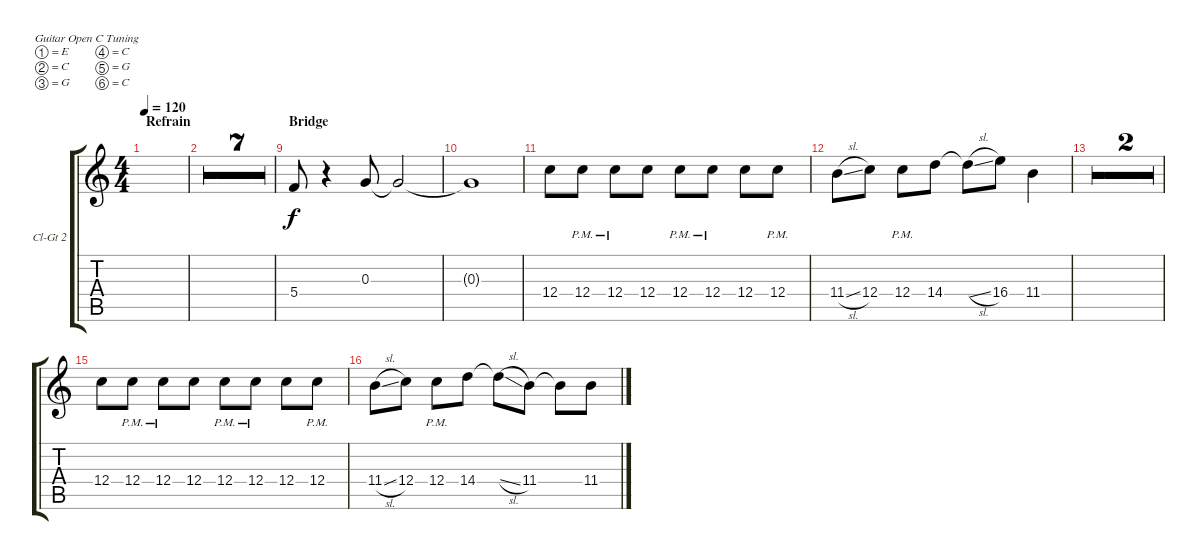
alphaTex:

\defaultSystemsLayout 4
\bracketExtendMode groupsimilarinstruments
\firstSystemTrackNameOrientation horizontal
\otherSystemsTrackNameOrientation horizontal
\track ("Clean Guitar 2" "Cl-Gt 2") {multiBarRest instrument electricguitarclean}
\staff {score tabs}
\tuning (E4 C4 G3 C3 G2 C2)
\ts (4 4)
\section ("" "Refrain")
\tempo 120
\clef g2
\ks c
|
|
|
|
|
|
|
\barLineRight lightlight
|
\section ("" "Bridge")
5.4.8 r.4 0.3.8 0.3{t}.2 |
0.3{t}.1 |
12.4.8 12.4{pm}.8 12.4{pm}.8 12.4.8 12.4{pm}.8 12.4{pm}.8 12.4.8 12.4{pm}.8 |
11.4{sl}.8 12.4.8 12.4{pm}.8 14.4.8 14.4{sl t}.8 16.4.8 11.4.4 |
r.8 r.8 r.8 r.8 r.8 r.8 r.8 r.8 |
r.8 r.8 r.8 r.8 r.8 r.8 r.8 r.8 |
12.4.8 12.4{pm}.8 12.4{pm}.8 12.4.8 12.4{pm}.8 12.4{pm}.8 12.4.8 12.4{pm}.8 |
11.4{sl}.8 12.4.8 12.4{pm}.8 14.4.8 14.4{sl t}.8 11.4.8 11.4{t}.8 11.4.8
